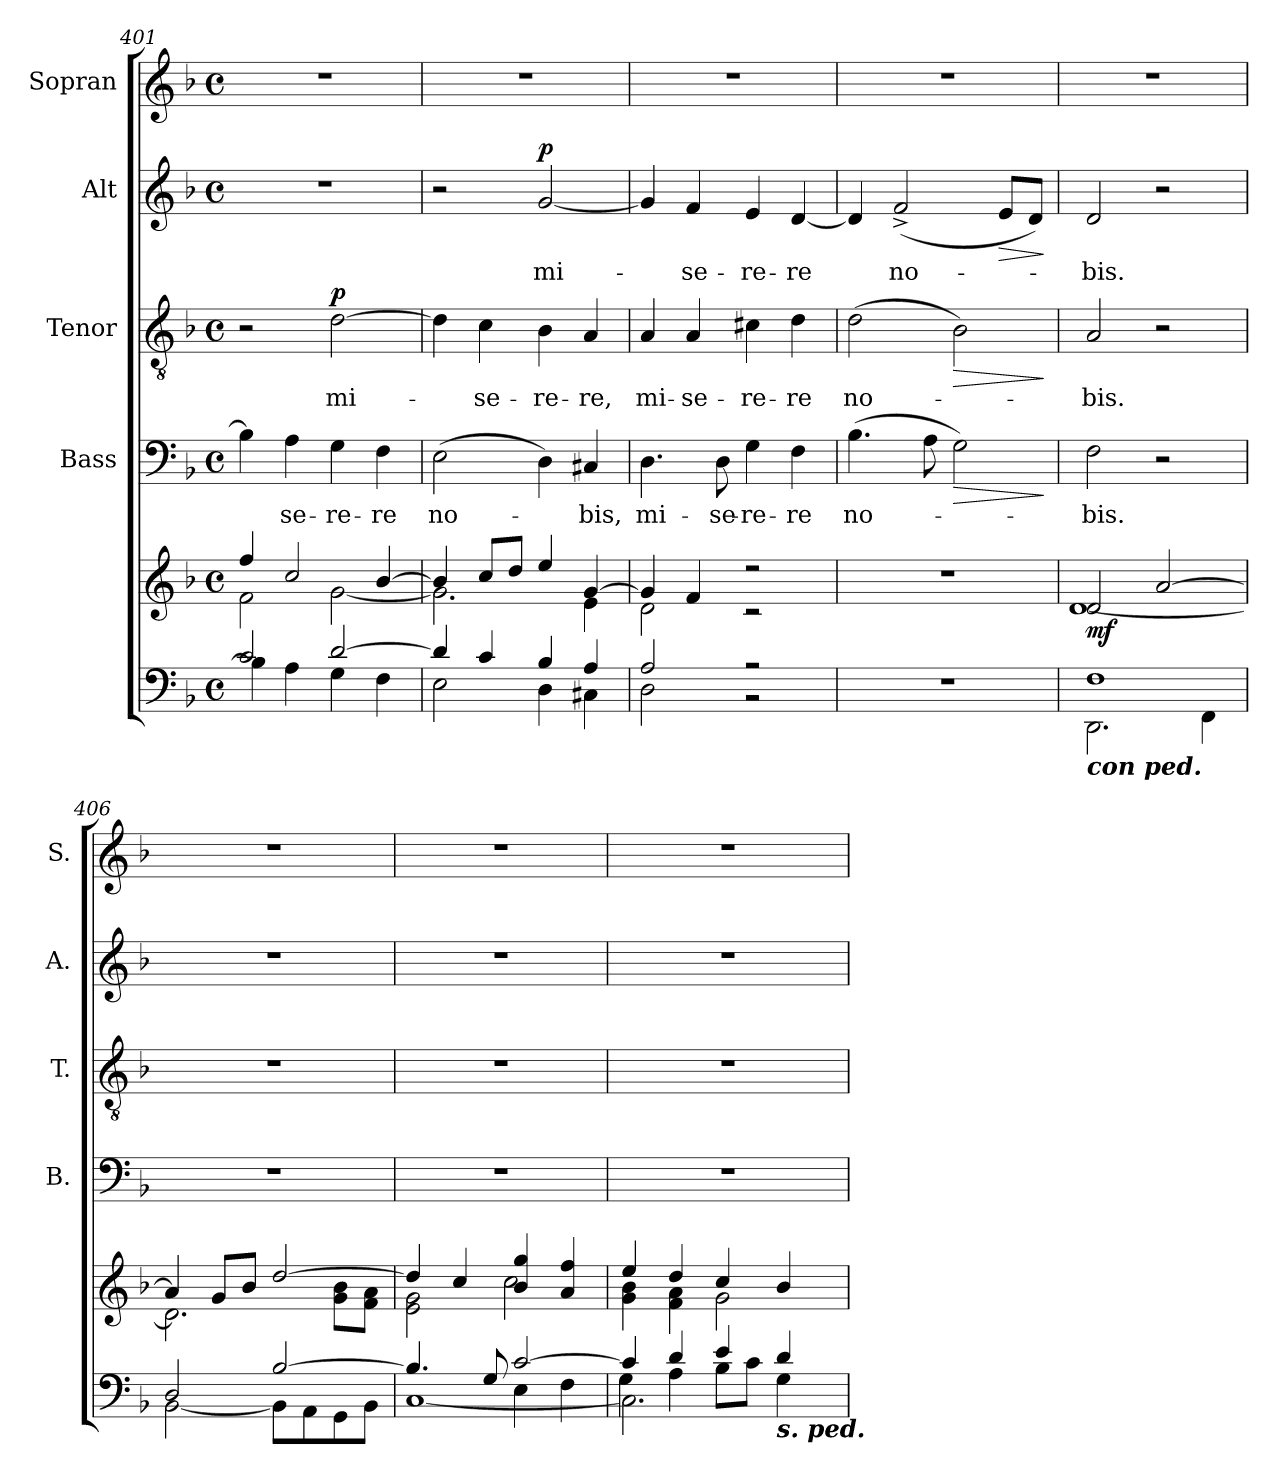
**kern	**kern	**dynam	**kern	**text	**dynam	**kern	**text	**dynam	**kern	**text	**dynam	**kern
*part5	*part5	*part5	*part4	*part4	*part4	*part3	*part3	*part3	*part2	*part2	*part2	*part1
*staff6	*staff5	*staff5/6	*staff4	*staff4	*staff4	*staff3	*staff3	*staff3	*staff2	*staff2	*staff2	*staff1
*	*	*	*I"Bass	*	*	*I"Tenor	*	*	*I"Alt	*	*	*I"Sopran
*	*	*	*I'B.	*	*	*I'T.	*	*	*I'A.	*	*	*I'S.
*clefF4	*clefG2	*	*clefF4	*	*	*clefGv2	*	*	*clefG2	*	*	*clefG2
*k[b-]	*k[b-]	*	*k[b-]	*	*	*k[b-]	*	*	*k[b-]	*	*	*k[b-]
*F:	*F:	*	*F:	*	*	*F:	*	*	*F:	*	*	*F:
*M4/4	*M4/4	*	*M4/4	*	*	*M4/4	*	*	*M4/4	*	*	*M4/4
*met(c)	*met(c)	*	*met(c)	*	*	*met(c)	*	*	*met(c)	*	*	*met(c)
=401	=401	=401	=401	=401	=401	=401	=401	=401	=401	=401	=401	=401
*^	*^	*	*	*	*	*	*	*	*	*	*	*
2c/	4B-\]	4ff/	2f\	.	4B-\]	.	.	2r	.	.	1r	.	.	1r
!	!	!	!	!	!	!LO:LY:b	!	!	!	!	!	!	!	!
.	4A\	2cc/	.	.	4A\	-se-	.	.	.	.	.	.	.	.
!	!	!	!	!	!	!LO:LY:b	!	!	!LO:LY:b	!LO:DY:a	!	!	!	!
[>2d/	4G\	.	[<2g\	.	4G\	-re-	.	[2d\	mi-	p	.	.	.	.
!	!	!	!	!	!	!LO:LY:b	!	!	!	!	!	!	!	!
.	4F\	[>4b-/	.	.	4F\	-re	.	.	.	.	.	.	.	.
=402	=402	=402	=402	=402	=402	=402	=402	=402	=402	=402	=402	=402	=402	=402
!	!	!	!	!	!	!LO:LY:b	!	!	!	!	!	!	!	!
4d/]	2E\	4b-/]	2.g\]	.	(>2E\	no-	.	4d\]	.	.	2r	.	.	1r
!	!	!	!	!	!	!	!	!	!LO:LY:b	!	!	!	!	!
4c/	.	8cc/L	.	.	.	.	.	4c\	-se-	.	.	.	.	.
.	.	8dd/J	.	.	.	.	.	.	.	.	.	.	.	.
!	!	!	!	!	!	!	!	!	!LO:LY:b	!	!	!LO:LY:b	!LO:DY:a	!
4B-/	4D\	4ee/	.	.	4D\)	.	.	4B-\	-re-	.	[2g/	mi-	p	.
!	!	!	!	!	!	!LO:LY:b	!	!	!LO:LY:b	!	!	!	!	!
4A/	4C#X\	[>4g/	4e\	.	4C#X/	-bis,	.	4A/	-re,	.	.	.	.	.
!!LO:LB:g=z
=403	=403	=403	=403	=403	=403	=403	=403	=403	=403	=403	=403	=403	=403	=403
!	!	!	!	!	!	!LO:LY:b	!	!	!LO:LY:b	!	!	!	!	!
2A/	2D\	4g/]	2d\	.	4.D\	mi-	.	4A/	mi-	.	4g/]	.	.	1r
!	!	!	!	!	!	!	!	!	!LO:LY:b	!	!	!LO:LY:b	!	!
.	.	4f/	.	.	.	.	.	4A/	-se-	.	4f/	-se-	.	.
!	!	!	!	!	!	!LO:LY:b	!	!	!	!	!	!	!	!
.	.	.	.	.	8D\	-se-	.	.	.	.	.	.	.	.
!	!	!	!	!	!	!LO:LY:b	!	!	!LO:LY:b	!	!	!LO:LY:b	!	!
2r	2r	2r	2r	.	4G\	-re-	.	4c#X\	-re-	.	4e/	-re-	.	.
!	!	!	!	!	!	!LO:LY:b	!	!	!LO:LY:b	!	!	!LO:LY:b	!	!
.	.	.	.	.	4F\	-re	.	4d\	-re	.	[4d/	-re	.	.
*v	*v	*	*	*	*	*	*	*	*	*	*	*	*	*
*	*v	*v	*	*	*	*	*	*	*	*	*	*	*
=404	=404	=404	=404	=404	=404	=404	=404	=404	=404	=404	=404	=404
!	!	!	!	!LO:LY:b	!	!	!LO:LY:b	!	!	!	!	!
1r	1r	.	(>4.B-\	no-	.	(>2d\	no-	.	4d/]	.	.	1r
!	!	!	!	!	!	!	!	!	!	!LO:LY:b	!	!
.	.	.	.	.	.	.	.	.	(<2f^>/	no-	.	.
.	.	.	8A\	.	.	.	.	.	.	.	.	.
!	!	!	!	!	!LO:HP:b	!	!	!LO:HP:b	!	!	!	!
.	.	.	2G\)	.	>	2B-\)	.	>	.	.	.	.
!	!	!	!	!	!	!	!	!	!	!	!LO:HP:b	!
.	.	.	.	.	.	.	.	.	8e/L	.	>	.
.	.	.	.	.	.	.	.	.	8d/J)	.	.	.
.	.	.	.	.	]	.	.	]	.	.	]	.
=405	=405	=405	=405	=405	=405	=405	=405	=405	=405	=405	=405	=405
*^	*^	*	*	*	*	*	*	*	*	*	*	*
!LO:TX:b:Bi:t=con ped.	!	!	!	!	!	!	!	!	!	!	!	!	!	!
!	!	!	!	!LO:DY:b	!	!LO:LY:b	!	!	!LO:LY:b	!	!	!LO:LY:b	!	!
1F	2.DD\	2d/	[<1d	mf	2F\	-bis.	.	2A/	-bis.	.	2d/	-bis.	.	1r
.	.	[>2a/	.	.	2r	.	.	2r	.	.	2r	.	.	.
.	4FF\	.	.	.	.	.	.	.	.	.	.	.	.	.
=406	=406	=406	=406	=406	=406	=406	=406	=406	=406	=406	=406	=406	=406	=406
2D/	[<2BB-\	4a/]	2.d\]	.	1r	.	.	1r	.	.	1r	.	.	1r
.	.	8g/L	.	.	.	.	.	.	.	.	.	.	.	.
.	.	8b-/J	.	.	.	.	.	.	.	.	.	.	.	.
[>2B-/	8BB-\L]	[>2dd/	.	.	.	.	.	.	.	.	.	.	.	.
.	8AA\	.	.	.	.	.	.	.	.	.	.	.	.	.
.	8GG\	.	8g\ 8b-\L	.	.	.	.	.	.	.	.	.	.	.
.	8BB-\J	.	8f\ 8a\J	.	.	.	.	.	.	.	.	.	.	.
=407	=407	=407	=407	=407	=407	=407	=407	=407	=407	=407	=407	=407	=407	=407
*	*^	*	*	*	*	*	*	*	*	*	*	*	*	*
4.B-/]	[<1C	2ryy	4dd/]	2e\ 2g\	.	1r	.	.	1r	.	.	1r	.	.	1r
.	.	.	4cc/	.	.	.	.	.	.	.	.	.	.	.	.
8G/	.	.	.	.	.	.	.	.	.	.	.	.	.	.	.
[>2c/	.	4E\	4b-/ 4gg/	2cc\	.	.	.	.	.	.	.	.	.	.	.
.	.	4F\	4a/ 4ff/	.	.	.	.	.	.	.	.	.	.	.	.
=408	=408	=408	=408	=408	=408	=408	=408	=408	=408	=408	=408	=408	=408	=408	=408
4c/]	2.C\]	4G\	4ee/	4g\ 4b-\	.	1r	.	.	1r	.	.	1r	.	.	1r
4d/	.	4A\	4dd/	4f\ 4a\	.	.	.	.	.	.	.	.	.	.	.
4e/	.	8B-\L	4cc/	2g\	.	.	.	.	.	.	.	.	.	.	.
.	.	8c\J	.	.	.	.	.	.	.	.	.	.	.	.	.
!LO:TX:b:Bi:t=s. ped.	!	!	!	!	!	!	!	!	!	!	!	!	!	!	!
4d/	4G\	4ryy	4b-/	.	.	.	.	.	.	.	.	.	.	.	.
*v	*v	*v	*	*	*	*	*	*	*	*	*	*	*	*	*
*	*v	*v	*	*	*	*	*	*	*	*	*	*	*
=	=	=	=	=	=	=	=	=	=	=	=	=
*-	*-	*-	*-	*-	*-	*-	*-	*-	*-	*-	*-	*-
